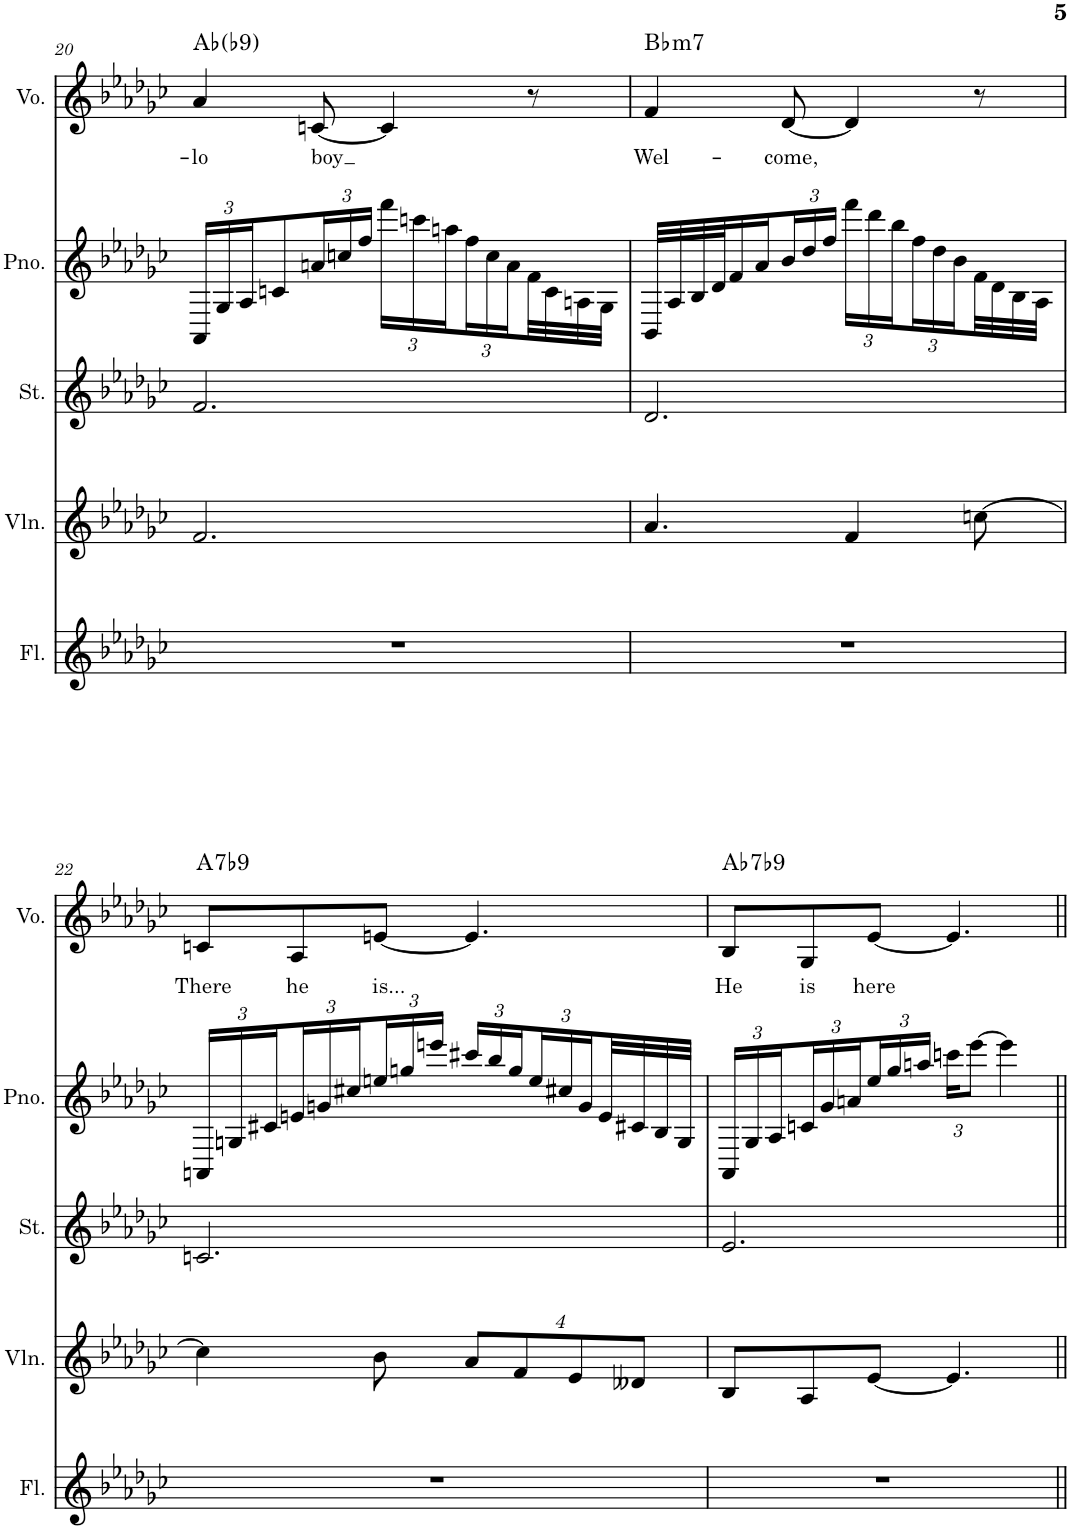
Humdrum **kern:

**kern	**kern	**kern	**kern	**kern	**text	**harte
*part5	*part4	*part3	*part2	*part1	*part1	*part1
*staff5	*staff4	*staff3	*staff2	*staff1	*staff1	*
*I"Flute	*I"Violin	*I"Strings	*I"Piano	*I"Voice	*	*
*I'Fl.	*I'Vln.	*I'St.	*I'Pno.	*I'Vo.	*	*
!!LO:PB:g=z
*clefG2	*clefG2	*clefG2	*clefG2	*clefG2	*	*
*k[b-e-a-d-g-c-]	*k[b-e-a-d-g-c-]	*k[b-e-a-d-g-c-]	*k[b-e-a-d-g-c-]	*k[b-e-a-d-g-c-]	*	*
*M6/8	*M6/8	*M6/8	*M6/8	*M6/8	*	*
*	*	*	*Xbrackettup	*	*	*
=20	=20	=20	=20	=20	=20	=20
!	!	!	!	!	!LO:LY:b	!
2.r	2.f/	2.f/	24AA-/LL	4a-/	-lo	Ab:maj(b9)
.	.	.	24G-/	.	.	.
.	.	.	24A-/J	.	.	.
.	.	.	8cn/	.	.	.
!	!	!	!	!	!LO:LY:b	!
.	.	.	24an/L	[8cn/	boy	.
.	.	.	24ccn/	.	.	.
.	.	.	24ff/JJ	.	.	.
.	.	.	24fff\LL	4c/]	.	.
.	.	.	24cccn\	.	.	.
.	.	.	24aan\	.	.	.
.	.	.	24ff\	.	.	.
.	.	.	24cc\	.	.	.
.	.	.	24a\	.	.	.
.	.	.	32f\L	8r	.	.
.	.	.	32c\	.	.	.
.	.	.	32An\	.	.	.
.	.	.	32G-\JJJ	.	.	.
=21	=21	=21	=21	=21	=21	=21
!	!	!	!	!	!LO:LY:b	!LO:H:kt=m7
2.r	4.a-/	2.d-/	32BB-/LLL	4f/	Wel-	Bb:min7
.	.	.	32A-/	.	.	.
.	.	.	32B-/	.	.	.
.	.	.	32d-/J	.	.	.
.	.	.	16f/	.	.	.
.	.	.	16a-/	.	.	.
!	!	!	!	!	!LO:LY:b	!
.	.	.	24b-/	[8d-/	-come,	.
.	.	.	24dd-/	.	.	.
.	.	.	24ff/JJ	.	.	.
.	4f/	.	24fff\LL	4d-/]	.	.
.	.	.	24ddd-\	.	.	.
.	.	.	24bb-\	.	.	.
.	.	.	24ff\	.	.	.
.	.	.	24dd-\	.	.	.
.	.	.	24b-\	.	.	.
.	[8ccn\	.	32f\L	8r	.	.
.	.	.	32d-\	.	.	.
.	.	.	32B-\	.	.	.
.	.	.	32A-\JJJ	.	.	.
!!LO:LB:g=z
=22	=22	=22	=22	=22	=22	=22
!	!	!	!	!	!LO:LY:b	!LO:H:kt=7
2.r	4cc\]	2.cn/	24AAn/LL	8cn/L	There	A:7(b9)
.	.	.	24Gn/	.	.	.
.	.	.	24c#X/	.	.	.
!	!	!	!	!	!LO:LY:b	!
.	.	.	24en/	8A-/	he	.
.	.	.	24gn/	.	.	.
.	.	.	24cc#X/	.	.	.
!	!	!	!	!	!LO:LY:b	!
.	8b-\	.	24een/	[8en/J	is...	.
.	.	.	24ggn/	.	.	.
.	.	.	24eeen/JJ	.	.	.
*	*Xbrackettup	*	*	*	*	*
.	32%3a-/L	.	24ccc#X/LL	4.e/]	.	.
.	.	.	24bb-/	.	.	.
.	.	.	24gg/	.	.	.
.	32%3f/	.	.	.	.	.
.	.	.	24ee/	.	.	.
.	.	.	24cc#X/	.	.	.
.	32%3e-/	.	.	.	.	.
.	.	.	24g/	.	.	.
.	.	.	32e/L	.	.	.
.	32%3d--X/J	.	32c#X/	.	.	.
.	.	.	32B-/	.	.	.
.	.	.	32G/JJJ	.	.	.
=23	=23	=23	=23	=23	=23	=23
!	!	!	!	!	!LO:LY:b	!LO:H:kt=7
2.r	8B-/L	2.e-/	24AA-/LL	8B-/L	He	Ab:7(b9)
.	.	.	24G-/	.	.	.
.	.	.	24A-/	.	.	.
!	!	!	!	!	!LO:LY:b	!
.	8A-/	.	24cn/	8G-/	is	.
.	.	.	24g-/	.	.	.
.	.	.	24an/	.	.	.
!	!	!	!	!	!LO:LY:b	!
.	[8e-/J	.	24ee-/	[8e-/J	here	.
.	.	.	24gg-/	.	.	.
.	.	.	24aan/JJ	.	.	.
.	4.e-/]	.	24cccn\KL	4.e-/]	.	.
.	.	.	[12eee-\J	.	.	.
.	.	.	4eee-\]	.	.	.
=||	=||	=||	=||	=||	=||	=||
*-	*-	*-	*-	*-	*-	*-
